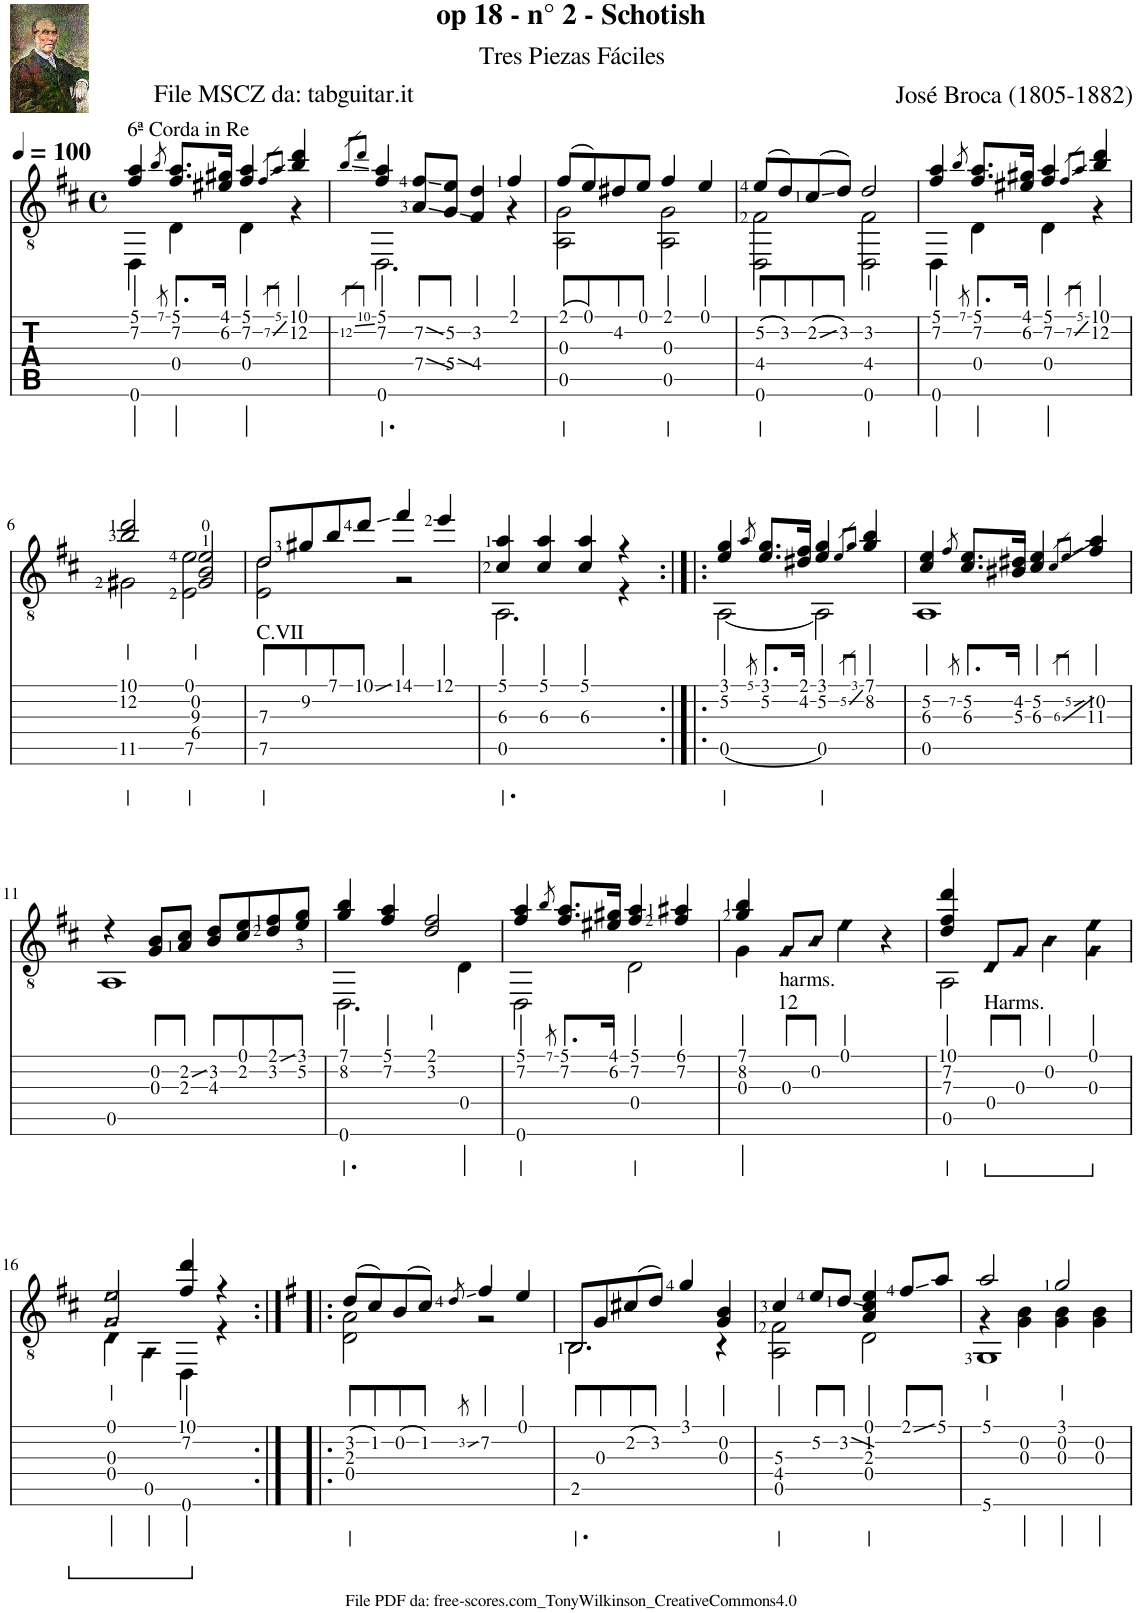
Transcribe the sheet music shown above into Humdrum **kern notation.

**kern	**kern
*part2	*part1
*staff2	*staff1
*I"Chitarra classica (Intavolatura)	*I"Guitar
*stria6	*
*	*clefGv2
*k[f#c#]	*k[f#c#]
*M4/4	*M4/4
*met(c)	*met(c)
*MM100	*MM100
=1	=1
*^	*^
!	!	!LO:TX:a:t=6ª Corda in Re	!
4f#/ 4a/	4DD\	4f#/ 4a/	4DD\
8qb/	.	8qb/	.
8.f#/ 8.a/L	4D\	8.f#/ 8.a/L	4D\
16e#X/ 16g#X/Jk	.	16e#X/ 16g#X/Jk	.
4f#/ 4a/	4D\	4f#/ 4a/	4D\
8qf#/L	.	8qf#/L	.
8qa/J	.	8qa/J	.
4b/ 4dd/	4r	4b/ 4dd/	4r
=2	=2	=2	=2
8qb/L	.	8qb/L	.
8qdd/J	.	8qdd/J	.
4f#/ 4a/	2.DD\	4f#/ 4a/	2.DD\
8A/ 8f#/L	.	8A/ 8f#/L	.
8G/ 8e/J	.	8G/ 8e/J	.
4F#/ 4d/	.	4F#/ 4d/	.
4f#/	4r	4f#/	4r
=3	=3	=3	=3
(8f#/L	2AA\ 2G\	(8f#/L	2AA\ 2G\
8e/)	.	8e/)	.
8d#X/	.	8d#X/	.
8e/J	.	8e/J	.
4f#/	2AA\ 2G\	4f#/	2AA\ 2G\
4e/	.	4e/	.
=4	=4	=4	=4
(8e/L	2DD\ 2F#\	(8e/L	2DD\ 2F#\
8d/)	.	8d/)	.
(8c#/	.	(8c#/	.
8d/J)	.	8d/J)	.
2d/	2DD\ 2F#\	2d/	2DD\ 2F#\
=5	=5	=5	=5
4f#/ 4a/	4DD\	4f#/ 4a/	4DD\
8qb/	.	8qb/	.
8.f#/ 8.a/L	4D\	8.f#/ 8.a/L	4D\
16e#X/ 16g#X/Jk	.	16e#X/ 16g#X/Jk	.
4f#/ 4a/	4D\	4f#/ 4a/	4D\
8qf#/L	.	8qf#/L	.
8qa/J	.	8qa/J	.
4b/ 4dd/	4r	4b/ 4dd/	4r
!!LO:LB:g=z	!!
=6	=6	=6	=6
2b/ 2dd/	2G#X\	2b/ 2dd/	2G#X\
2G#/ 2e/ 2B/	2E\ 2e\	2G#/ 2B/ 2e/	2E\ 2e\
=7	=7	=7	=7
!LO:TX:a:t=C.VII	!	!	!
!LO:N:head=open	!	!LO:N:head=open	!
8d/L	2E\ 2d\	8d/L	2E\ 2d\
8g#X/	.	8g#X/	.
8b/	.	8b/	.
8dd/J	.	8dd/J	.
4ff#/	2r	4ff#/	2r
4ee/	.	4ee/	.
=8	=8	=8	=8
4c#/ 4a/	2.AA\	4c#/ 4a/	2.AA\
4c#/ 4a/	.	4c#/ 4a/	.
4c#/ 4a/	.	4c#/ 4a/	.
4r	4r	4r	4r
=9:|!|:	=9:|!|:	=9:|!|:	=9:|!|:
4e/ 4g/	[2AA\	4e/ 4g/	[2AA\
8qa/	.	8qa/	.
8.e/ 8.g/L	.	8.e/ 8.g/L	.
16d#X/ 16f#/Jk	.	16d#X/ 16f#/Jk	.
4e/ 4g/	2AA\]	4e/ 4g/	2AA\]
8qe/L	.	8qe/L	.
8qg/J	.	8qg/J	.
4g/ 4b/	.	4g/ 4b/	.
=10	=10	=10	=10
4c#/ 4e/	1AA	4c#/ 4e/	1AA
8qf#/	.	8qf#/	.
8.c#/ 8.e/L	.	8.c#/ 8.e/L	.
16B#X/ 16d#X/Jk	.	16B#X/ 16d#X/Jk	.
4c#/ 4e/	.	4c#/ 4e/	.
8qc#/L	.	8qc#/L	.
8qe/J	.	8qe/J	.
4f#/ 4a/	.	4f#/ 4a/	.
!!LO:LB:g=z	!!
=11	=11	=11	=11
4r	1AA	4r	1AA
8G/ 8B/L	.	8G/ 8B/L	.
8A/ 8c#/J	.	8A/ 8c#/J	.
8B/ 8d/L	.	8B/ 8d/L	.
8c#/ 8e/	.	8c#/ 8e/	.
8d/ 8f#/	.	8d/ 8f#/	.
8e/ 8g/J	.	8e/ 8g/J	.
=12	=12	=12	=12
4g/ 4b/	2.DD\	4g/ 4b/	2.DD\
4f#/ 4a/	.	4f#/ 4a/	.
2d/ 2f#/	.	2d/ 2f#/	.
.	4D\	.	4D\
=13	=13	=13	=13
4f#/ 4a/	2DD\	4f#/ 4a/	2DD\
8qb/	.	8qb/	.
8.f#/ 8.a/L	.	8.f#/ 8.a/L	.
16e#X/ 16g#X/Jk	.	16e#X/ 16g#X/Jk	.
4f#/ 4a/	2D\	4f#/ 4a/	2D\
4f#/ 4a#X/	.	4f#/ 4a#X/	.
=14	=14	=14	=14
4g/ 4b/	4G\	4g/ 4b/	4G\
!LO:TX:a:t=harms.	!	!	!
!LO:TX:a:t=12	!	!	!
!LO:N:head=diamond	!	!LO:N:head=diamond	!
8G/L	2.ryy	8G/L	2.ryy
!LO:N:head=diamond	!	!LO:N:head=diamond	!
8B/J	.	8B/J	.
!LO:N:head=diamond	!	!LO:N:head=diamond	!
4e/	.	4e\	.
4r	.	4r	.
=15	=15	=15	=15
4d/ 4f#/ 4dd/	2AA\	4d/ 4f#/ 4dd/	2AA\
*ped	*	*	*
!LO:TX:a:t=Harms.	!	!	!
!LO:N:head=diamond	!	!LO:N:head=diamond	!
8D/L	.	8D/L	.
!LO:N:head=diamond	!	!LO:N:head=diamond	!
8G/J	.	8G/J	.
!LO:N:head=diamond	!	!LO:N:head=diamond	!
4B/	2ryy	4B\	2ryy
!LO:N:n=1:head=diamond	!	!	!
!LO:N:n=2:head=diamond	!	!LO:N:n=1:head=diamond	!
!	!	!LO:N:n=2:head=diamond	!
4G/ 4e/	.	4G\ 4e\	.
!!LO:LB:g=z	!!
=16	=16	=16	=16
*Xped	*	*	*
*ped	*	*	*
!LO:N:n=1:head=diamond	!	!	!
!LO:N:n=2:head=diamond	!LO:N:head=diamond	!LO:N:n=1:head=diamond	!
!	!	!LO:N:n=2:head=diamond	!LO:N:head=diamond
2G/ 2e/	4D\	2G/ 2e/	4D\
!	!LO:N:head=diamond	!	!LO:N:head=diamond
.	4AA\	.	4AA\
4f#/ 4dd/	4DD\	4f#/ 4dd/	4DD\
4r	4r	4r	4r
=17:|!|:	=17:|!|:	=17:|!|:	=17:|!|:
*k[f#]	*	*k[f#]	*
*Xped	*	*	*
(8d/L	2D\ 2A\	(8d/L	2D\ 2A\
8c/)	.	8c/)	.
(8B/	.	(8B/	.
8c/J)	.	8c/J)	.
8qd/	.	8qd/	.
4f#/	2r	4f#/	2r
4e/	.	4e/	.
=18	=18	=18	=18
!LO:N:head=open	!	!LO:N:head=open	!
8BB/L	2.BB\	8BB/L	2.BB\
8G/	.	8G/	.
(8c#X/	.	(8c#X/	.
8d/J)	.	8d/J)	.
4g/	.	4g/	.
4G/ 4B/	4r	4G/ 4B/	4r
=19	=19	=19	=19
4c/	2AA\ 2F#\	4c/	2AA\ 2F#\
8e/L	.	8e/L	.
8d/J	.	8d/J	.
4A/ 4c/ 4e/	2D\	4A/ 4c/ 4e/	2D\
8f#/L	.	8f#/L	.
8a/J	.	8a/J	.
=20	=20	=20	=20
*	*^	*	*^
2a/	4r	1GG	2a/	4r	1GG
.	4G\ 4B\	.	.	4G\ 4B\	.
2g/	4G\ 4B\	.	2g/	4G\ 4B\	.
.	4G\ 4B\	.	.	4G\ 4B\	.
*v	*v	*v	*	*	*
*	*v	*v	*v
=	=
*-	*-
